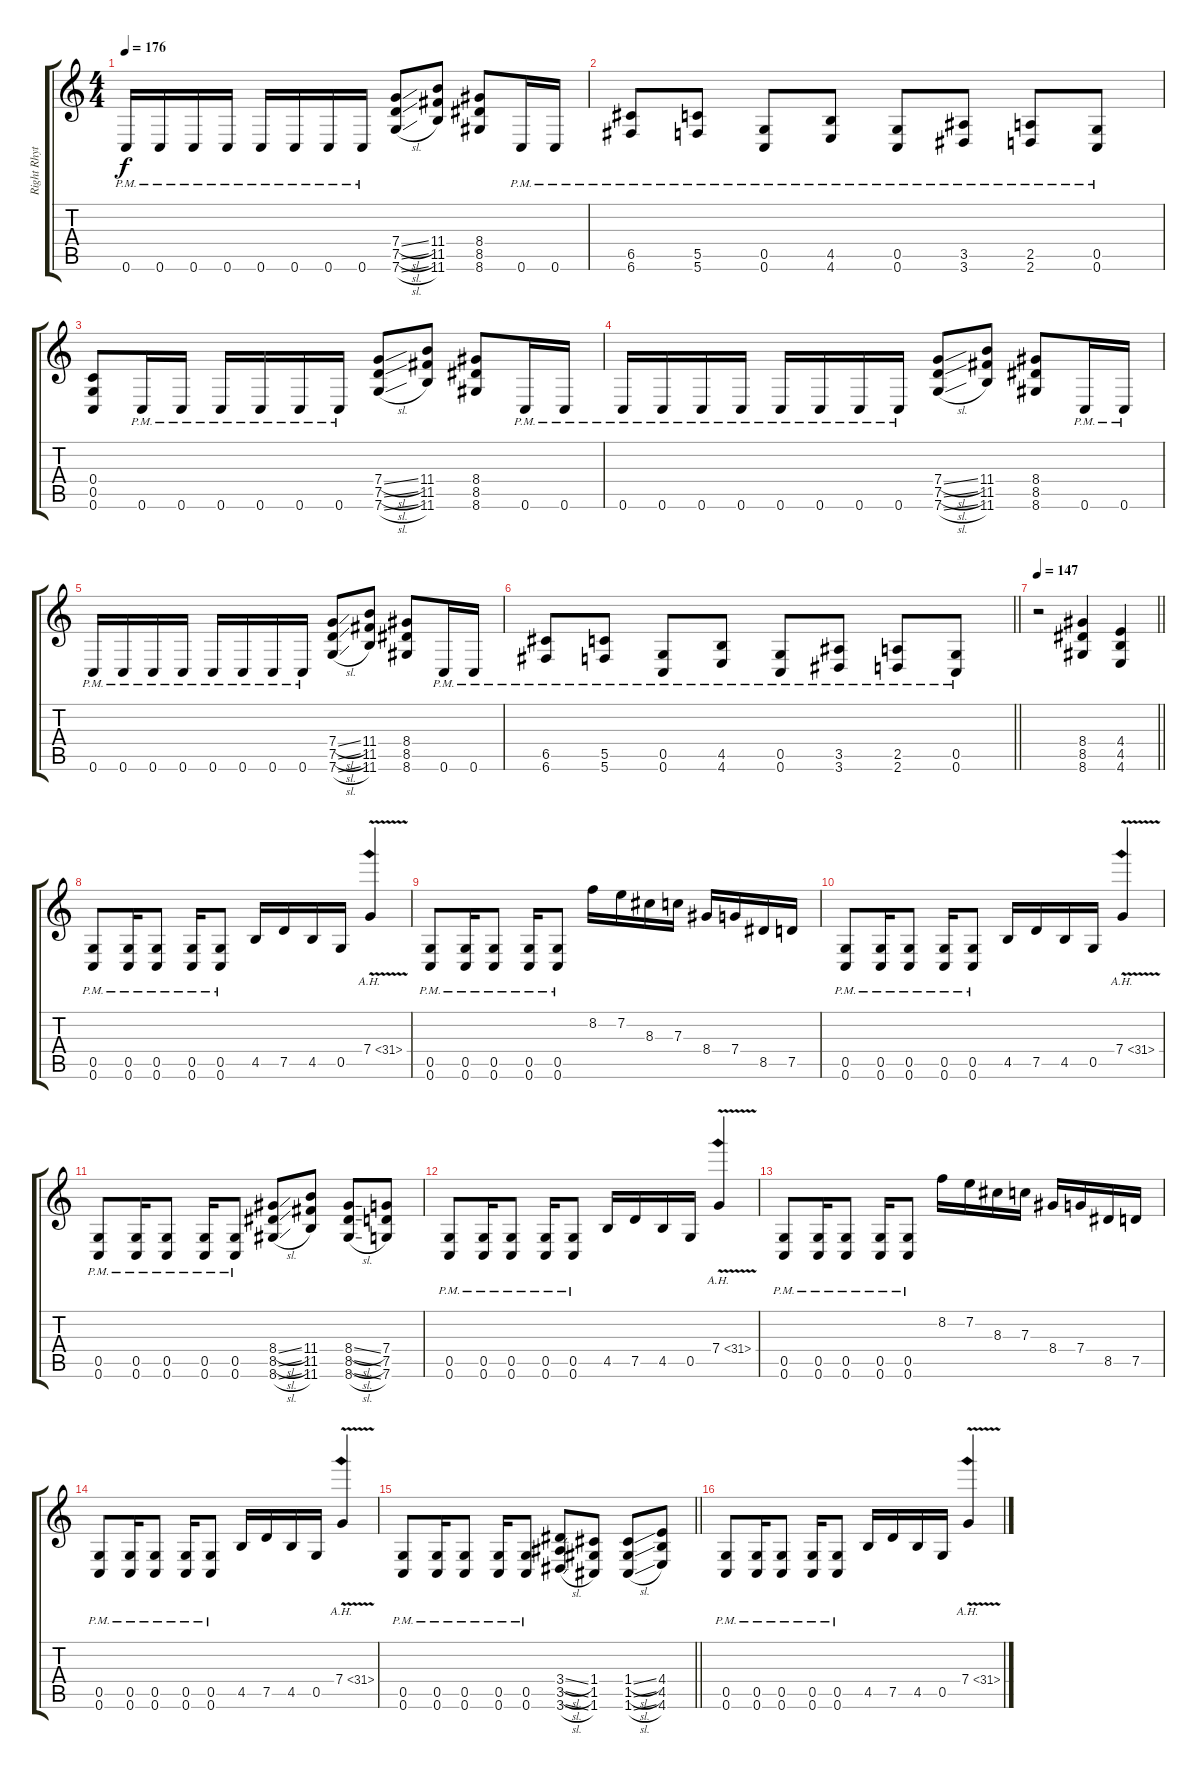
\track ("Right Rhythm" "Right Rhyt") {instrument distortionguitar}
\staff {score tabs}
\tuning (D4 A3 F3 C3 G2 C2) {hide}
\ts (4 4)
\tempo 176
\clef g2
\ks c
0.6{pm}.16{dy f} 0.6{pm}.16 0.6{pm}.16 0.6{pm}.16 0.6{pm}.16 0.6{pm}.16 0.6{pm}.16 0.6{pm}.16 (7.4{sl} 7.5{sl} 7.6{sl}).8 (11.4 11.5 11.6).8 (8.4 8.5 8.6).8 0.6{pm}.16 0.6{pm}.16 |
(6.5{pm} 6.6{pm}).8 (5.5{pm} 5.6{pm}).8 (0.5{pm} 0.6{pm}).8 (4.5{pm} 4.6{pm}).8 (0.5{pm} 0.6{pm}).8 (3.5{pm} 3.6{pm}).8 (2.5{pm} 2.6{pm}).8 (0.5{pm} 0.6{pm}).8 |
(0.4 0.5 0.6).8 0.6{pm}.16 0.6{pm}.16 0.6{pm}.16 0.6{pm}.16 0.6{pm}.16 0.6{pm}.16 (7.4{sl} 7.5{sl} 7.6{sl}).8 (11.4 11.5 11.6).8 (8.4 8.5 8.6).8 0.6{pm}.16 0.6{pm}.16 |
0.6{pm}.16 0.6{pm}.16 0.6{pm}.16 0.6{pm}.16 0.6{pm}.16 0.6{pm}.16 0.6{pm}.16 0.6{pm}.16 (7.4{sl} 7.5{sl} 7.6{sl}).8 (11.4 11.5 11.6).8 (8.4 8.5 8.6).8 0.6{pm}.16 0.6{pm}.16 |
0.6{pm}.16 0.6{pm}.16 0.6{pm}.16 0.6{pm}.16 0.6{pm}.16 0.6{pm}.16 0.6{pm}.16 0.6{pm}.16 (7.4{sl} 7.5{sl} 7.6{sl}).8 (11.4 11.5 11.6).8 (8.4 8.5 8.6).8 0.6{pm}.16 0.6{pm}.16 |
\barLineRight lightlight
(6.5{pm} 6.6{pm}).8 (5.5{pm} 5.6{pm}).8 (0.5{pm} 0.6{pm}).8 (4.5{pm} 4.6{pm}).8 (0.5{pm} 0.6{pm}).8 (3.5{pm} 3.6{pm}).8 (2.5{pm} 2.6{pm}).8 (0.5{pm} 0.6{pm}).8 |
\section ("" "")
\tempo 147
\barLineRight lightlight
r.2 (8.4 8.5 8.6).4 (4.4 4.5 4.6).4 |
\section ("" "")
(0.5{pm} 0.6{pm}).8 (0.5{pm} 0.6{pm}).16 (0.5{pm} 0.6{pm}).8 (0.5{pm} 0.6{pm}).16 (0.5{pm} 0.6{pm}).8 4.5.16 7.5.16 4.5.16 0.5.16 7.4{ah 24 v}.4 |
(0.5{pm} 0.6{pm}).8 (0.5{pm} 0.6{pm}).16 (0.5{pm} 0.6{pm}).8 (0.5{pm} 0.6{pm}).16 (0.5{pm} 0.6{pm}).8 8.2.16 7.2.16 8.3.16 7.3.16 8.4.16 7.4.16 8.5.16 7.5.16 |
(0.5{pm} 0.6{pm}).8 (0.5{pm} 0.6{pm}).16 (0.5{pm} 0.6{pm}).8 (0.5{pm} 0.6{pm}).16 (0.5{pm} 0.6{pm}).8 4.5.16 7.5.16 4.5.16 0.5.16 7.4{ah 24 v}.4 |
(0.5{pm} 0.6{pm}).8 (0.5{pm} 0.6{pm}).16 (0.5{pm} 0.6{pm}).8 (0.5{pm} 0.6{pm}).16 (0.5{pm} 0.6{pm}).8 (8.4{sl} 8.5{sl} 8.6{sl}).8 (11.4 11.5 11.6).8 (8.4{sl} 8.5{sl} 8.6{sl}).8 (7.4 7.5 7.6).8 |
(0.5{pm} 0.6{pm}).8 (0.5{pm} 0.6{pm}).16 (0.5{pm} 0.6{pm}).8 (0.5{pm} 0.6{pm}).16 (0.5{pm} 0.6{pm}).8 4.5.16 7.5.16 4.5.16 0.5.16 7.4{ah 24 v}.4 |
(0.5{pm} 0.6{pm}).8 (0.5{pm} 0.6{pm}).16 (0.5{pm} 0.6{pm}).8 (0.5{pm} 0.6{pm}).16 (0.5{pm} 0.6{pm}).8 8.2.16 7.2.16 8.3.16 7.3.16 8.4.16 7.4.16 8.5.16 7.5.16 |
(0.5{pm} 0.6{pm}).8 (0.5{pm} 0.6{pm}).16 (0.5{pm} 0.6{pm}).8 (0.5{pm} 0.6{pm}).16 (0.5{pm} 0.6{pm}).8 4.5.16 7.5.16 4.5.16 0.5.16 7.4{ah 24 v}.4 |
\barLineRight lightlight
(0.5{pm} 0.6{pm}).8 (0.5{pm} 0.6{pm}).16 (0.5{pm} 0.6{pm}).8 (0.5{pm} 0.6{pm}).16 (0.5{pm} 0.6{pm}).8 (3.4{sl} 3.5{sl} 3.6{sl}).8 (1.4 1.5 1.6).8 (1.4{sl} 1.5{sl} 1.6{sl}).8 (4.4 4.5 4.6).8 |
\section ("" "")
(0.5{pm} 0.6{pm}).8 (0.5{pm} 0.6{pm}).16 (0.5{pm} 0.6{pm}).8 (0.5{pm} 0.6{pm}).16 (0.5{pm} 0.6{pm}).8 4.5.16 7.5.16 4.5.16 0.5.16 7.4{ah 24 v}.4
